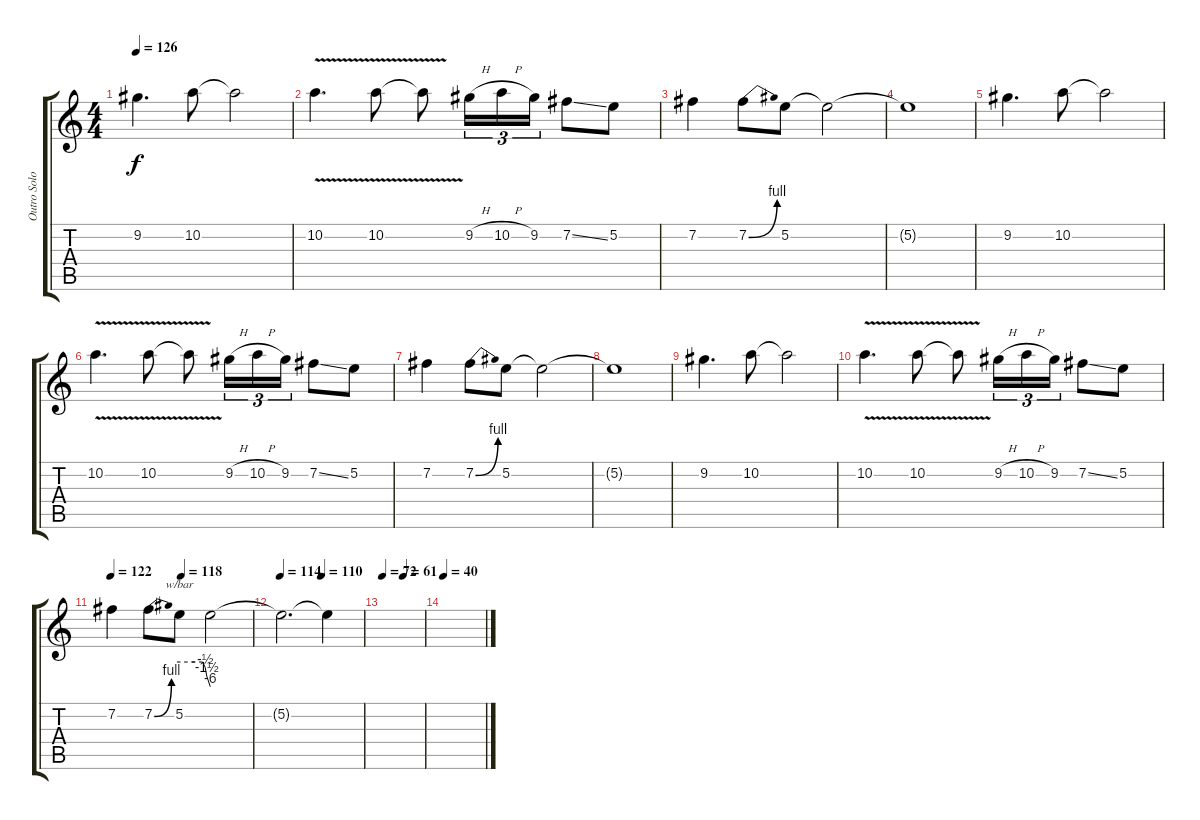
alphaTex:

\track ("Outro Solo" "Outro Solo") {instrument overdrivenguitar}
\staff {score tabs}
\tuning (E4 B3 G3 D3 A2 E2) {hide}
\ts (4 4)
\tempo 126
\clef g2
\ks c
9.2.4{d dy f volume 15} 10.2.8 10.2{t}.2 |
10.2{v}.4{d} 10.2{v}.8 10.2{t}.8 9.2{h}.16{tu (3 2)} 10.2{h}.16{tu (3 2)} 9.2.16{tu (3 2)} 7.2{ss}.8 5.2.8 |
7.2.4 7.2{be (bend 0 0 60 4)}.8 5.2.8 5.2{t}.2 |
5.2{t}.1 |
9.2.4{d volume 15} 10.2.8 10.2{t}.2 |
10.2{v}.4{d} 10.2{v}.8 10.2{t}.8 9.2{h}.16{tu (3 2)} 10.2{h}.16{tu (3 2)} 9.2.16{tu (3 2)} 7.2{ss}.8 5.2.8 |
7.2.4 7.2{be (bend 0 0 60 4)}.8 5.2.8 5.2{t}.2 |
5.2{t}.1 |
9.2.4{d volume 15} 10.2.8 10.2{t}.2 |
10.2{v}.4{d} 10.2{v}.8 10.2{t}.8 9.2{h}.16{tu (3 2)} 10.2{h}.16{tu (3 2)} 9.2.16{tu (3 2)} 7.2{ss}.8 5.2.8 |
\tempo 122
\tempo (118 0.5)
7.2.4 7.2{be (bend 0 0 60 4)}.8 5.2.8{tbe (custom default 0 0 30 0 45 0 50 -2 53 -6 60 -24)} 5.2{t}.2 |
\tempo 114
\tempo (110 0.5)
5.2{t}.2{d} 5.2{t}.4 |
\tempo 72
\tempo (61 0.5)
|
\tempo 60
\tempo 40
